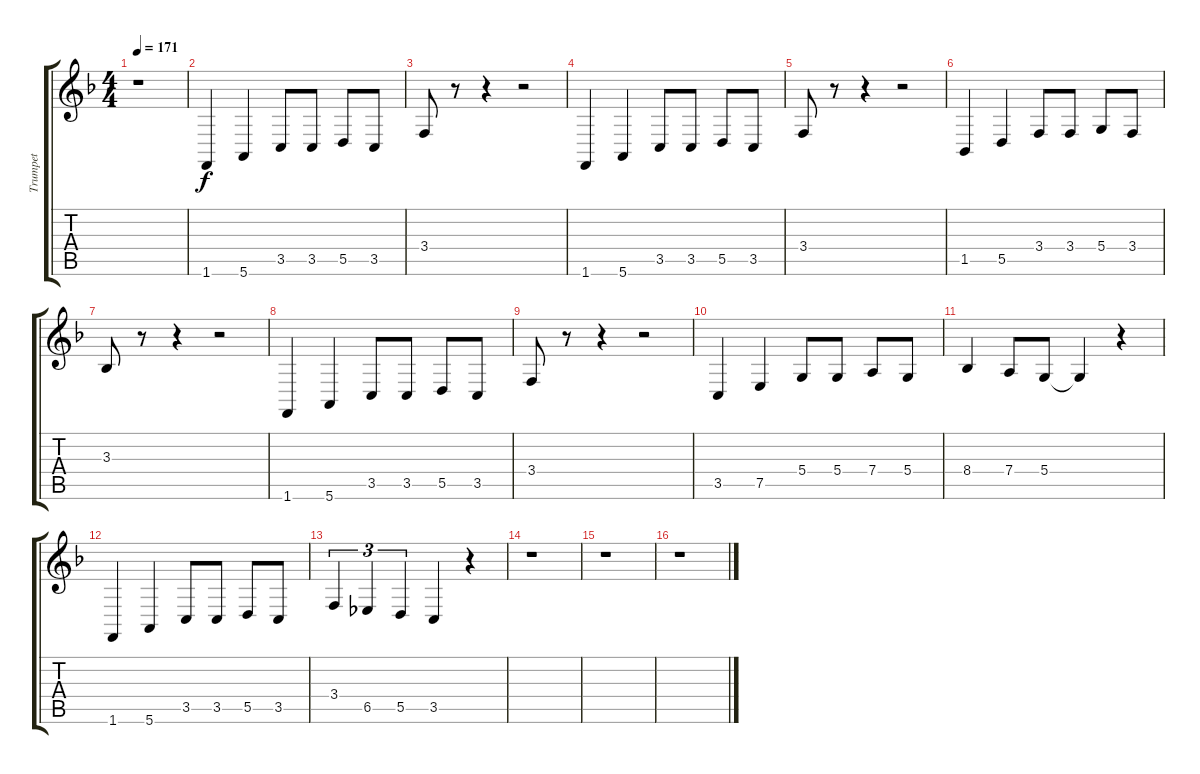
\track ("Trumpet" "Trumpet") {instrument trumpet}
\staff {score tabs}
\tuning (E4 B3 G3 D3 A2 E2) {hide}
\ts (4 4)
\tempo 171
\clef g2
\ks f
r.1{dy f} |
1.6.4 5.6.4 3.5.8 3.5.8 5.5.8 3.5.8 |
3.4.8 r.8 r.4 r.2 |
1.6.4 5.6.4 3.5.8 3.5.8 5.5.8 3.5.8 |
3.4.8 r.8 r.4 r.2 |
1.5.4 5.5.4 3.4.8 3.4.8 5.4.8 3.4.8 |
3.3.8 r.8 r.4 r.2 |
1.6.4 5.6.4 3.5.8 3.5.8 5.5.8 3.5.8 |
3.4.8 r.8 r.4 r.2 |
3.5.4 7.5.4 5.4.8 5.4.8 7.4.8 5.4.8 |
8.4.4 7.4.8 5.4.8 5.4{t}.4 r.4 |
1.6.4 5.6.4 3.5.8 3.5.8 5.5.8 3.5.8 |
3.4.4{tu (3 2)} 6.5.4{tu (3 2)} 5.5.4{tu (3 2)} 3.5.4 r.4 |
r.1 |
r.1 |
r.1
